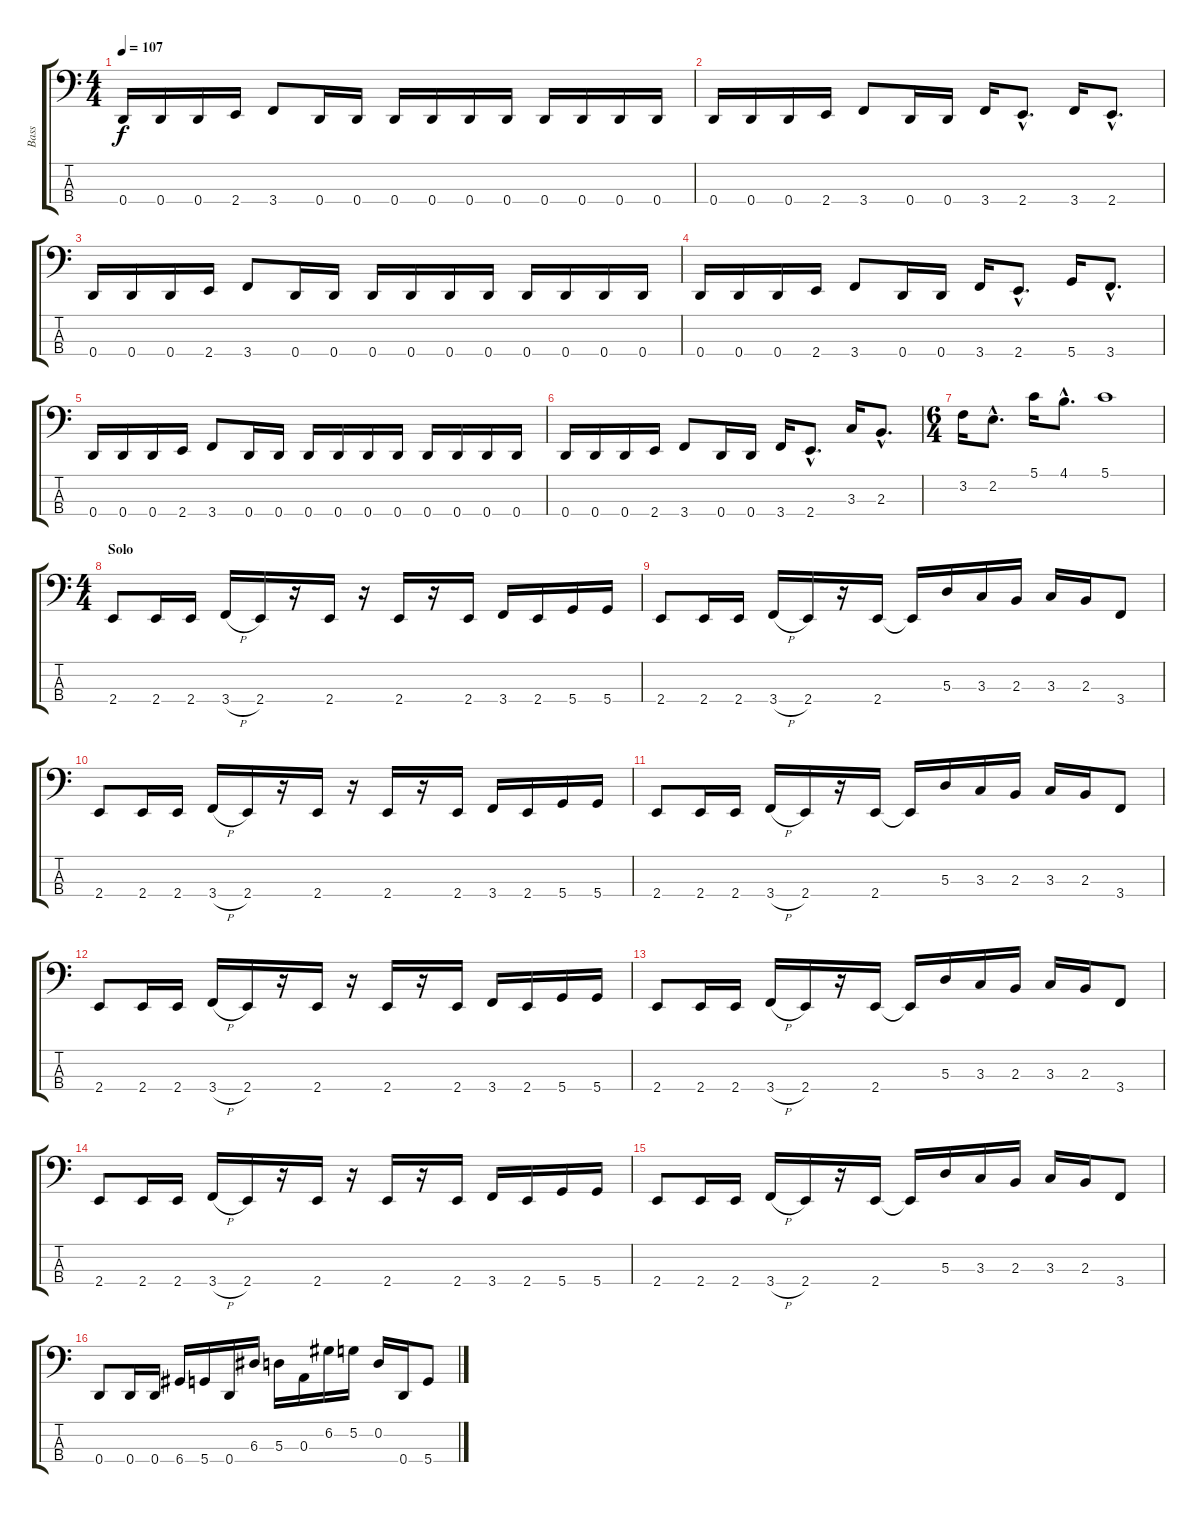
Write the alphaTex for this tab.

\track ("Bass" "Bass") {instrument electricbassfinger}
\staff {score tabs}
\tuning (G2 D2 A1 D1) {hide}
\ts (4 4)
\tempo 107
\clef f4
\ks c
0.4.16{dy f} 0.4.16 0.4.16 2.4.16 3.4.8 0.4.16 0.4.16 0.4.16 0.4.16 0.4.16 0.4.16 0.4.16 0.4.16 0.4.16 0.4.16 |
0.4.16 0.4.16 0.4.16 2.4.16 3.4.8 0.4.16 0.4.16 3.4.16 2.4{hac}.8{d} 3.4.16 2.4{hac}.8{d} |
0.4.16 0.4.16 0.4.16 2.4.16 3.4.8 0.4.16 0.4.16 0.4.16 0.4.16 0.4.16 0.4.16 0.4.16 0.4.16 0.4.16 0.4.16 |
0.4.16 0.4.16 0.4.16 2.4.16 3.4.8 0.4.16 0.4.16 3.4.16 2.4{hac}.8{d} 5.4.16 3.4{hac}.8{d} |
0.4.16 0.4.16 0.4.16 2.4.16 3.4.8 0.4.16 0.4.16 0.4.16 0.4.16 0.4.16 0.4.16 0.4.16 0.4.16 0.4.16 0.4.16 |
0.4.16 0.4.16 0.4.16 2.4.16 3.4.8 0.4.16 0.4.16 3.4.16 2.4{hac}.8{d} 3.3.16 2.3{hac}.8{d} |
\ts (6 4)
3.2.16 2.2{hac}.8{d} 5.1.16 4.1{hac}.8{d} 5.1.1 |
\ts (4 4)
\section ("" "Solo")
2.4.8 2.4.16 2.4.16 3.4{h}.16 2.4.16 r.16 2.4.16 r.16 2.4.16 r.16 2.4.16 3.4.16 2.4.16 5.4.16 5.4.16 |
2.4.8 2.4.16 2.4.16 3.4{h}.16 2.4.16 r.16 2.4.16 2.4{t}.16 5.3.16 3.3.16 2.3.16 3.3.16 2.3.16 3.4.8 |
2.4.8 2.4.16 2.4.16 3.4{h}.16 2.4.16 r.16 2.4.16 r.16 2.4.16 r.16 2.4.16 3.4.16 2.4.16 5.4.16 5.4.16 |
2.4.8 2.4.16 2.4.16 3.4{h}.16 2.4.16 r.16 2.4.16 2.4{t}.16 5.3.16 3.3.16 2.3.16 3.3.16 2.3.16 3.4.8 |
2.4.8 2.4.16 2.4.16 3.4{h}.16 2.4.16 r.16 2.4.16 r.16 2.4.16 r.16 2.4.16 3.4.16 2.4.16 5.4.16 5.4.16 |
2.4.8 2.4.16 2.4.16 3.4{h}.16 2.4.16 r.16 2.4.16 2.4{t}.16 5.3.16 3.3.16 2.3.16 3.3.16 2.3.16 3.4.8 |
2.4.8 2.4.16 2.4.16 3.4{h}.16 2.4.16 r.16 2.4.16 r.16 2.4.16 r.16 2.4.16 3.4.16 2.4.16 5.4.16 5.4.16 |
2.4.8 2.4.16 2.4.16 3.4{h}.16 2.4.16 r.16 2.4.16 2.4{t}.16 5.3.16 3.3.16 2.3.16 3.3.16 2.3.16 3.4.8 |
0.4.8 0.4.16 0.4.16 6.4.16 5.4.16 0.4.16 6.3.16 5.3.16 0.3.16 6.2.16 5.2.16 0.2.16 0.4.16 5.4.8
